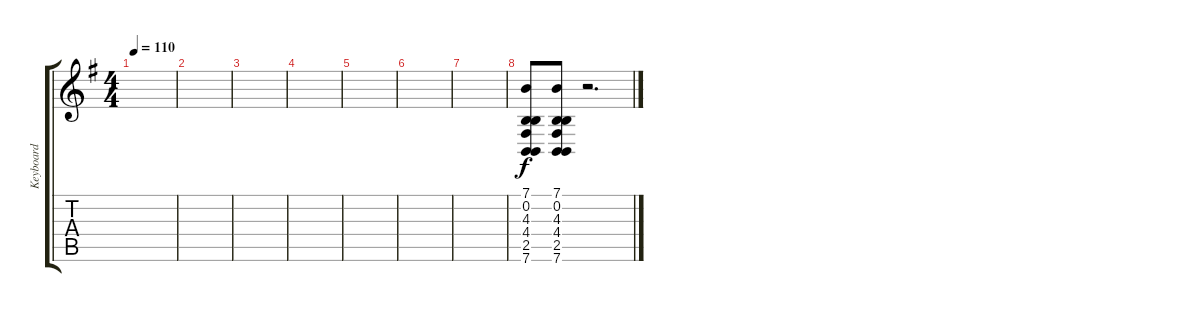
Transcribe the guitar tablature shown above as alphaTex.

\track ("Keyboard" "Keyboard") {instrument reedorgan}
\staff {score tabs}
\tuning (E4 B3 G3 D3 A2 E2) {hide}
\ts (4 4)
\tempo 110
\clef g2
\ks g
|
|
|
|
|
|
|
(7.1 0.2 4.3 4.4 2.5 7.6).8 (7.1 0.2 4.3 4.4 2.5 7.6).8 r.2{d}
